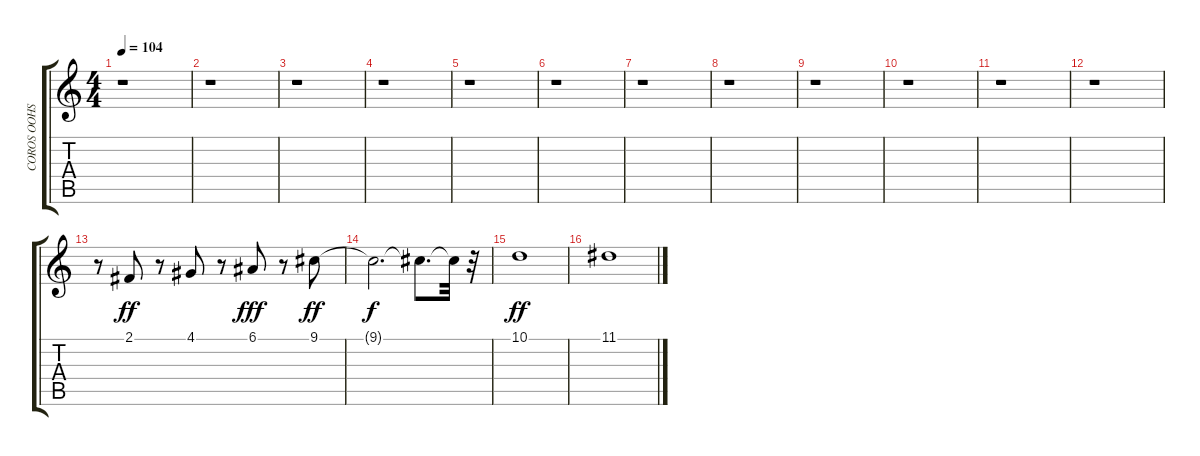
\track ("COROS OOHS" "COROS OOHS") {instrument voiceoohs}
\staff {score tabs}
\tuning (E4 B3 G3 D3 A2 E2) {hide}
\ts (4 4)
\tempo 104
\clef g2
\ks c
r.1{dy f} |
r.1 |
r.1 |
r.1 |
r.1 |
r.1 |
r.1 |
r.1 |
r.1 |
r.1 |
r.1 |
r.1 |
r.8 2.1.8{dy ff} r.8 4.1.8 r.8 6.1.8{dy fff} r.8 9.1.8{dy ff} |
9.1{t}.2{d dy f} 9.1{t}.8{d} 9.1{t}.32 r.32 |
10.1.1{dy ff} |
11.1.1
